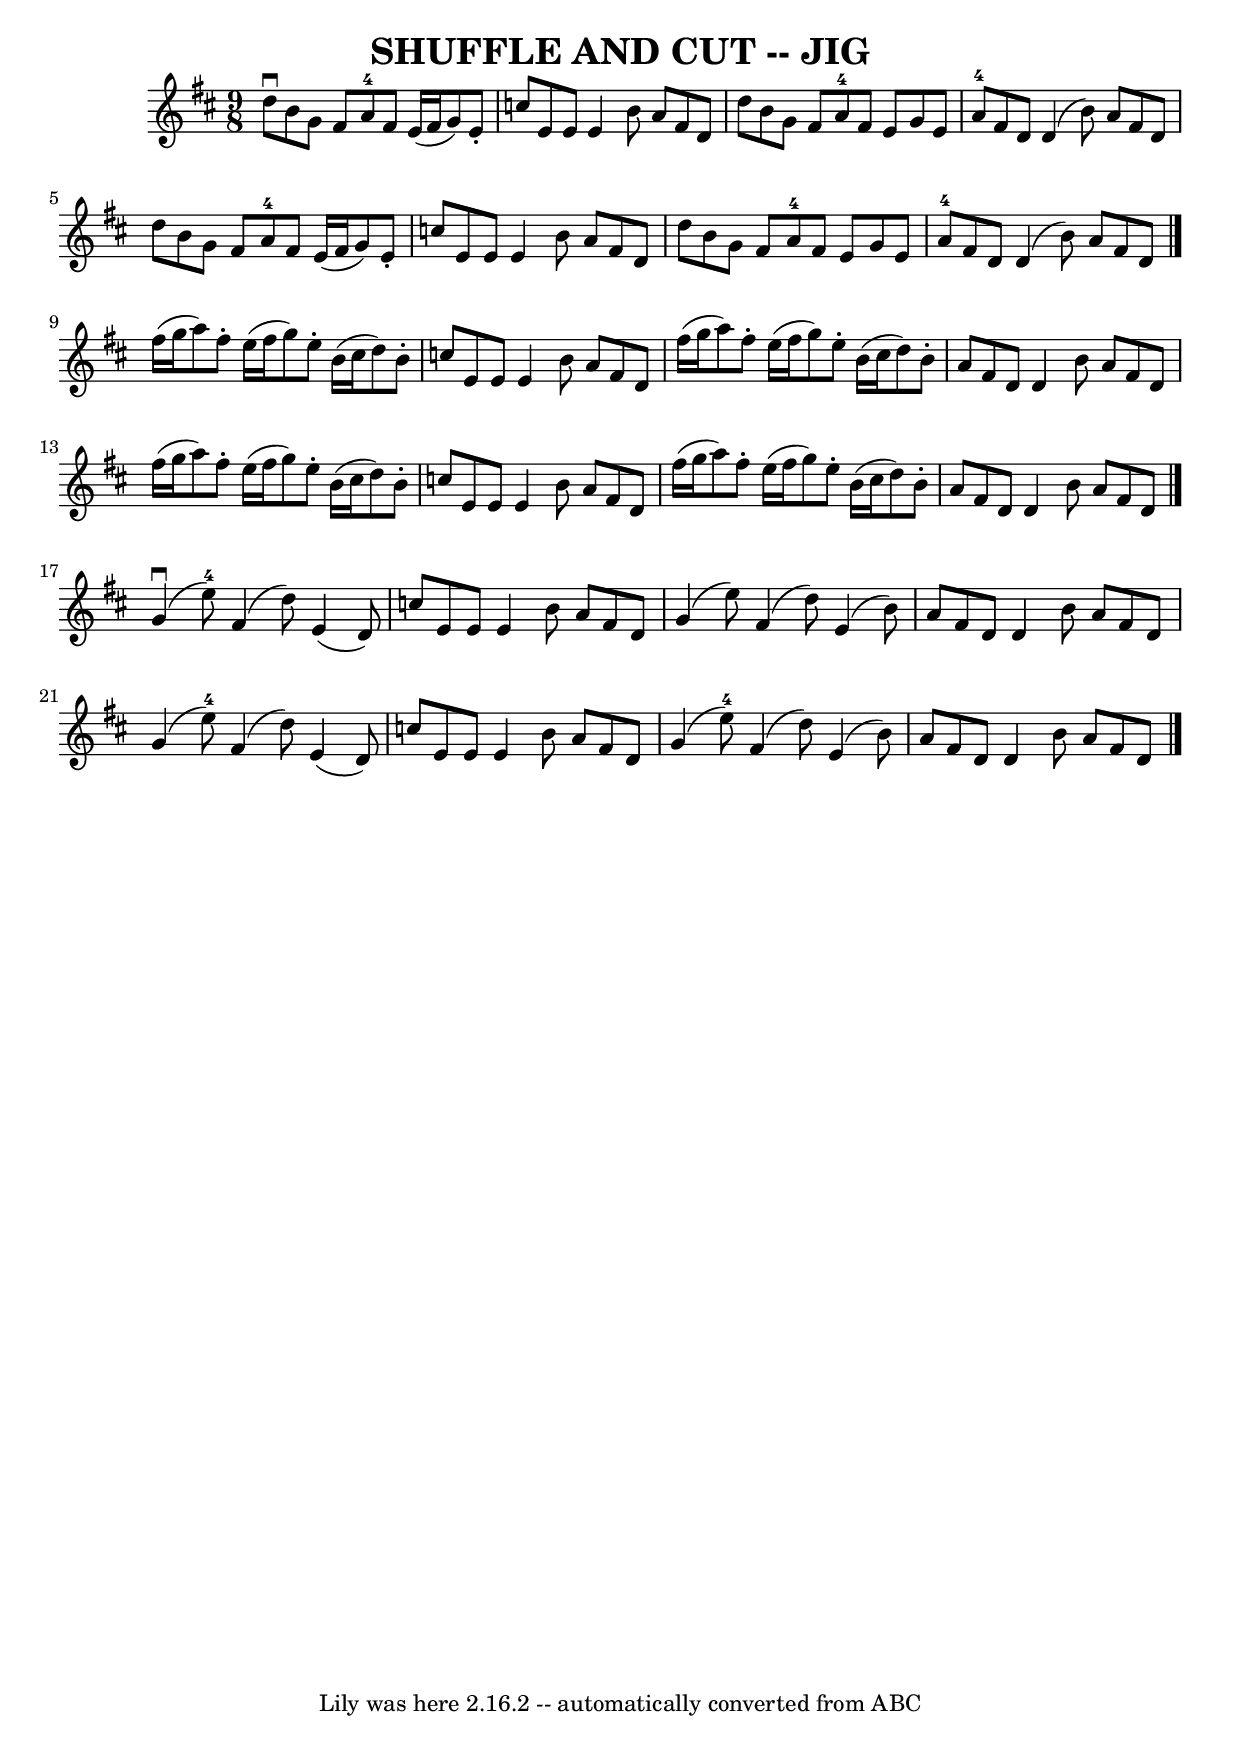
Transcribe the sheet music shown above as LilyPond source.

\version "2.7.40"
\include "Mammoth.ily"
\header {
	%% book = "Ryan's Mammoth Collection of Fiddle Tunes"
	crossRefNumber = "1"
	footnotes = "\\\\(As Old Irish Dance)"
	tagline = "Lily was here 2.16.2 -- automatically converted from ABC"
	title = "SHUFFLE AND CUT -- JIG"
}
voicedefault =  {


\time 9/8 
\key d \major d''8^\downbow b'8 g'8 fis'8 a'8-4   
fis'8 e'16 (fis'16 g'8) e'8 -.   |
 c''8 e'8 e'8    
e'4 b'8 a'8 fis'8 d'8        |
 d''8 b'8 g'8 fis'8 
 a'8-4 fis'8 e'8 g'8 e'8    |
 a'8-4 fis'8    
d'8 d'4 (b'8) a'8 fis'8 d'8    |
     |
 d''8    
b'8 g'8 fis'8 a'8-4 fis'8 e'16 (fis'16 g'8) e'8 -.  
 |
 c''8 e'8 e'8 e'4 b'8 a'8 fis'8 d'8        
|
 d''8 b'8 g'8 fis'8 a'8-4 fis'8 e'8 g'8 e'8 
   |
 a'8-4 fis'8 d'8 d'4 (b'8) a'8 fis'8    
d'8    \bar "|." fis''16 (g''16 a''8) fis''8 -. e''16 (
fis''16 g''8) e''8 -. b'16 (cis''16 d''8) b'8 -.   
|
 c''8 e'8 e'8 e'4 b'8 a'8 fis'8 d'8        
|
 fis''16 (g''16 a''8) fis''8 -. e''16 (fis''16    
g''8) e''8 -. b'16 (cis''16 d''8) b'8 -.   |
 a'8    
fis'8 d'8 d'4 b'8 a'8 fis'8 d'8    |
     |
   
fis''16 (g''16 a''8) fis''8 -. e''16 (fis''16 g''8)   
e''8 -. b'16 (cis''16 d''8) b'8 -.   |
 c''8 e'8 e'8 
 e'4 b'8 a'8 fis'8 d'8        |
 fis''16 (g''16    
a''8) fis''8 -. e''16 (fis''16 g''8) e''8 -. b'16 (
cis''16 d''8) b'8 -.   |
 a'8 fis'8 d'8 d'4 b'8    
a'8 fis'8 d'8    \bar "|." g'4 (^\downbow e''8-4) fis'4 (
 d''8) e'4 (d'8)   |
 c''8 e'8 e'8 e'4 b'8    
a'8 fis'8 d'8        |
 g'4 (e''8) fis'4 (d''8)   
e'4 (b'8)   |
 a'8 fis'8 d'8 d'4 b'8 a'8 fis'8  
 d'8    |
     |
 g'4 (e''8-4) fis'4 (d''8)   
e'4 (d'8)   |
 c''8 e'8 e'8 e'4 b'8 a'8 fis'8   
 d'8        |
 g'4 (e''8-4) fis'4 (d''8) e'4 (b'8  
-)   |
 a'8 fis'8 d'8 d'4 b'8 a'8 fis'8 d'8    
\bar "|."   
}

\score{
    <<

	\context Staff="default"
	{
	    \voicedefault 
	}

    >>
	\layout {
	}
	\midi {}
}
